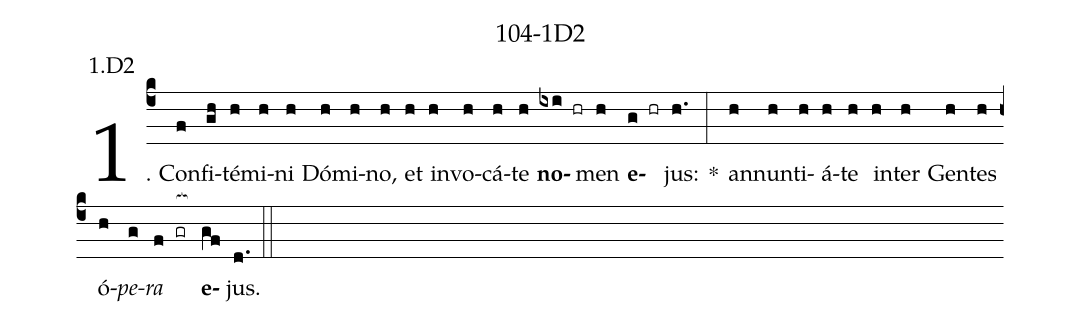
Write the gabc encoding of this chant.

name: 104-1D2;
annotation: 1.D2;
%%
(c4)1. Con(f)fi(gh)té(h)mi(h)ni(h) Dó(h)mi(h)no,(h) et(h) in(h)vo(h)cá(h)te(h) <b>no</b>(ixi hr)men(h) <b>e</b>(g hr)jus:(h.) *(:) an(h)nun(h)ti(h)á(h)te(h) in(h)ter(h) Gen(h)tes(h) ó(h)<i>pe</i>(g)<i>ra</i>(f gr[ocb:1{]) <b>e</b>(gf[ocb:0}])jus.(d.) (::)
